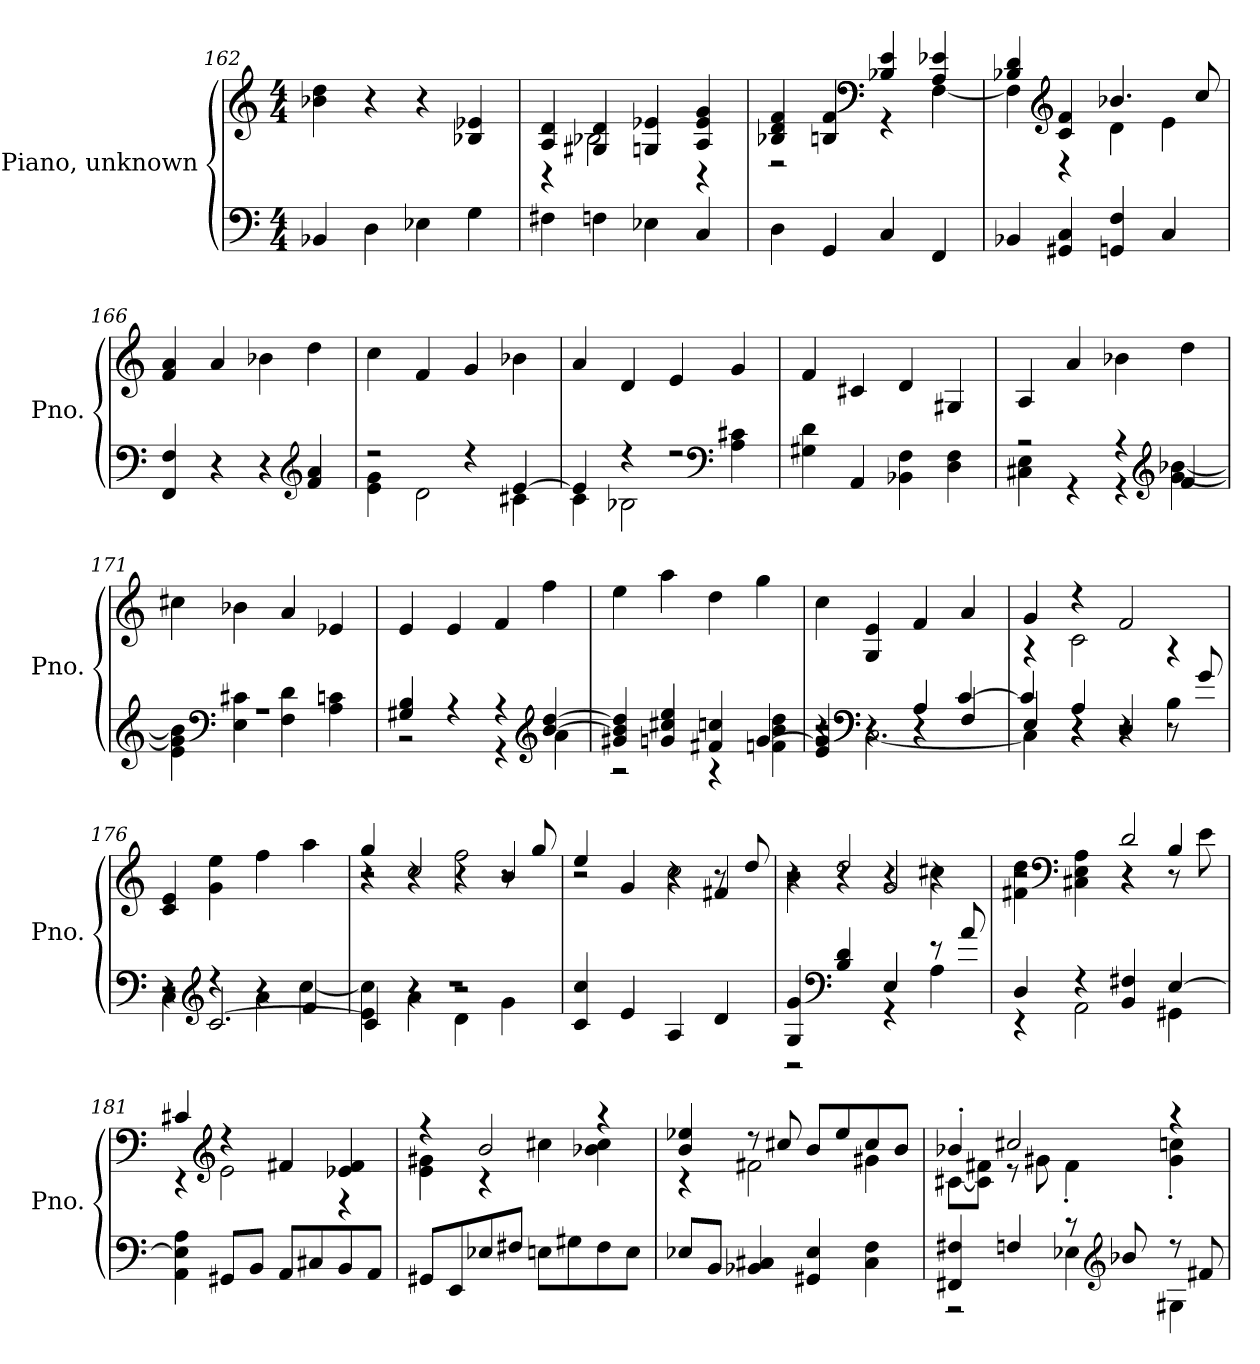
**kern	**kern
*part1	*part1
*staff2	*staff1
*I"Piano, unknown	*
*I'Pno.	*
*clefF4	*clefG2
*k[]	*k[]
*M4/4	*M4/4
=162	=162
4BB-X/	4b-X\ 4dd\
4D\	4r
4E-X\	4r
4G\	4B-X/ 4e-X/
=163	=163
*	*^
4F#X\	4A/ 4d/	4r
4Fn\	4G#X/ 4d/	2B-X\
4E-X\	4Gn/ 4e-X/	.
4C/	4A/ 4e-/ 4g/	4r
!!LO:LB:g=z	!!
=164	=164	=164
4D\	4B-X/ 4d/ 4f/	2r
4GG/	4Bn/ 4f/	.
*	*clefF4	*
4C/	4B-X/ 4e/	4r
4FF/	4A/ 4e-X/	[4F\
=165	=165	=165
4BB-X/	4B-X/ 4d/	4F\]
*	*clefG2	*
4GG#X/ 4C/	4c/ 4f/	4r
4GGn/ 4F/	4.b-X/	4d\
4C/	.	4e\
.	8cc/	.
*	*v	*v
=166	=166
4FF/ 4F/	4f/ 4a/
4r	4a/
4r	4b-X\
*clefG2	*
4f/ 4a/	4dd\
=167	=167
*^	*
2r	4e\ 4g\	4cc\
.	2d\	4f/
4r	.	4g/
[4e/	4c#X\	4b-X\
=168	=168	=168
4e/]	4c\	4a/
4r	2B-X\	4d/
2r	.	4e/
*clefF4	*	*
.	4A\ 4c#X\	4g/
*v	*v	*
!!LO:LB:g=z
=169	=169
4G#X\ 4d\	4f/
4AA/	4c#X/
4BB-X\ 4F\	4d/
4D\ 4F\	4G#X/
=170	=170
*^	*
2r	4C#X\ 4E\	4A/
.	4r	4a/
4r	4r	4b-X\
*clefG2	*	*
4f/	[4g\ [4b-X\	4dd\
=171	=171	=171
1r	4e\ 4g\] 4b-\]	4cc#X\
*clefF4	*	*
.	4E\ 4c#X\	4b-X\
.	4F\ 4d\	4a/
.	4A\ 4cn\	4e-X/
=172	=172	=172
4G#X/ 4B/	2r	4e/
4r	.	4e/
4r	4r	4f/
*clefG2	*	*
[4b/ [4dd/	4a\	4ff\
=173	=173	=173
4g#X/ 4b/] 4dd/]	2r	4ee\
4gn/ 4cc#X/ 4ee/	.	4aa\
4f#X/ 4ccn/	4r	4dd\
[4g/	4fn\ 4b\ 4dd\	4gg\
!!LO:LB:g=z
=174	=174	=174
*	*^	*
4e/ 4g/]	4r	2r	4cc\
*clefF4	*	*	*
4r	[2.C\	.	4G/ 4e/
4A/	.	4r	4f/
4F/	.	[4c/	4a/
=175	=175	=175	=175
*	*	*	*^
4E/	4C\]	4c/]	4g/	4r
4A/	4r	4r	4r	2c\
4D/	4r	2r	2f/	.
8r	4B\	.	.	4r
8g/	.	.	.	.
*	*	*	*v	*v
=176	=176	=176	=176
2r	4C\	4r	4c/ 4e/
*clefG2	*	*	*
.	4r	[2.c/	4g\ 4ee\
4r	4a\	.	4ff\
4f/	[4cc\	.	4aa\
=177	=177	=177	=177
*	*	*	*^
*	*	*	*	*^
1r	4e\ 4cc\]	4c/]	4gg/	2r	4r
.	4a\	4r	4r	.	2cc/
.	4d\	2r	4r	2ff\	.
.	4g\	.	8r	.	4b/
.	.	.	8gg/	.	.
*v	*v	*v	*	*	*
=178	=178	=178	=178
4c/ 4cc/	4ee/	2r	2r
4e/	4g/	.	.
4A/	4r	2cc\	4r
4d/	8r	.	4f#X/
.	8dd/	.	.
=179	=179	=179	=179
*^	*	*	*
4G/ 4g/	2r	4r	4b\	2r
*clefF4	*	*	*	*
4B/ 4d/	.	2dd/	4r	.
4E/	4r	.	4r	2g/
8r	4A\	4r	4cc#X\	.
8a/	.	.	.	.
!!LO:LB:g=z	!!	!!
=180	=180	=180	=180	=180
4D/	4r	2r	4f#X\ 4dd\	2r
*	*	*clefF4	*	*
4r	2AA\	.	4C#X\ 4E\ 4A\	.
4BB/ 4F#X/	.	2d/	4r	4r
[4E/	4GG#X\	.	8r	4B/
.	.	.	8e\	.
*v	*v	*	*	*
*	*	*v	*v
=181	=181	=181
4AA\ 4E\] 4A\	4c#X/	4r
*	*clefG2	*
8GG#X/L	4r	2e\
8BB/J	.	.
8AA/L	4f#X/	.
8C#X/	.	.
8BB/	4e-X/ 4f#/	4r
8AA/J	.	.
=182	=182	=182
8GG#X/L	4r	4e\ 4g#X\
8EE/	.	.
8E-X/	2b/	4r
8F#X/J	.	.
8En\L	.	4cc#X\
8G#X\	.	.
8F#\	4r	4b-X\ 4cc#\
8E\J	.	.
!!LO:PB:g=z	!!
=183	=183	=183
8E-X/L	4b/ 4ee-X/	4r
8BB/J	.	.
4BB-X/ 4C#X/	8r	2f#X\
.	8cc#X/	.
4GG#X/ 4E-/	8b/L	.
.	8ee-/	.
4C#\ 4F\	8cc#/	4g#X\
.	8b/J	.
=184	=184	=184
*^	*	*
4FF#X/ 4F#X/	2r	4b-X'/	[8c#X\L
.	.	.	8c#\] 8f#X\J
4Fn/	.	2cc#X/	8r
.	.	.	8g#X\
8r	4E-X\	.	4f#'\
*clefG2	*	*	*
8b-X/	.	.	.
8r	4G#X\	4r	4g#\' 4ccn\'
8f#X/	.	.	.
*v	*v	*	*
*	*v	*v
=	=
*-	*-
